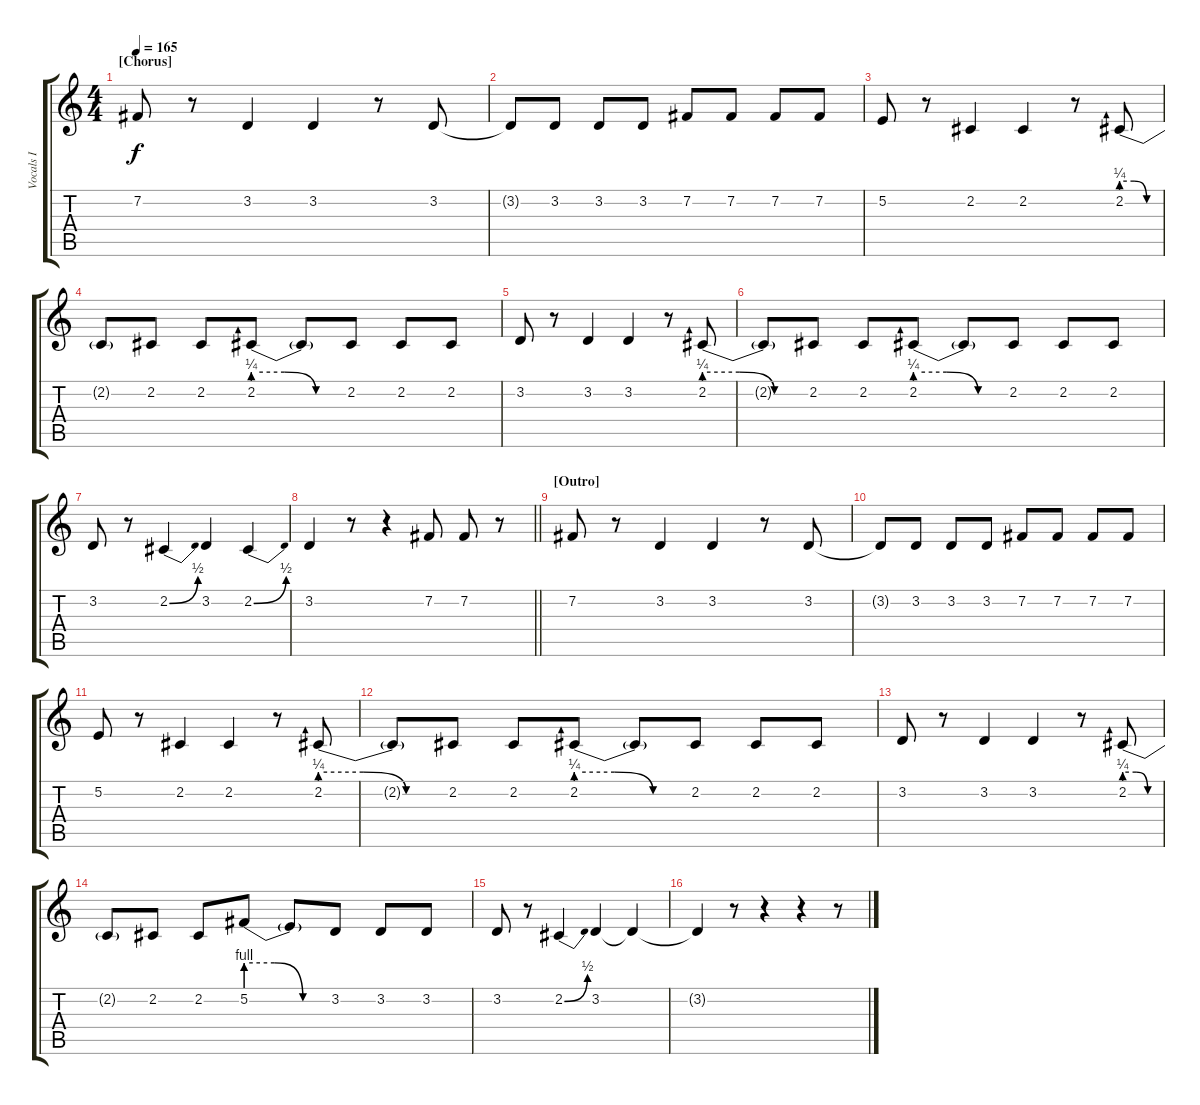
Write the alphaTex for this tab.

\track ("Vocals I" "Vocals I") {instrument lead1square}
\staff {score tabs}
\tuning (E4 B3 G3 D3 A2 E2) {hide}
\ts (4 4)
\section ("" "[Chorus]")
\tempo 165
\clef g2
\ks c
7.2.8{dy f} r.8 3.2.4 3.2.4 r.8 3.2.8 |
3.2{t}.8 3.2.8 3.2.8 3.2.8 7.2.8 7.2.8 7.2.8 7.2.8 |
5.2.8 r.8 2.2.4 2.2.4 r.8 2.2{be (custom 0 1 20 1 40 0 60 0)}.8 |
2.2{t}.8 2.2.8 2.2.8 2.2{be (custom 0 1 20 1 40 0 60 0)}.8 2.2{t}.8 2.2.8 2.2.8 2.2.8 |
3.2.8 r.8 3.2.4 3.2.4 r.8 2.2{be (custom 0 1 20 1 40 0 60 0)}.8 |
2.2{t}.8 2.2.8 2.2.8 2.2{be (custom 0 1 20 1 40 0 60 0)}.8 2.2{t}.8 2.2.8 2.2.8 2.2.8 |
3.2.8 r.8 2.2{be (bend 0 0 60 2)}.4 3.2.4 2.2{be (bend 0 0 60 2)}.4 |
\barLineRight lightlight
3.2.4 r.8 r.4 7.2.8 7.2.8 r.8 |
\section ("" "[Outro]")
7.2.8 r.8 3.2.4 3.2.4 r.8 3.2.8 |
3.2{t}.8 3.2.8 3.2.8 3.2.8 7.2.8 7.2.8 7.2.8 7.2.8 |
5.2.8 r.8 2.2.4 2.2.4 r.8 2.2{be (custom 0 1 20 1 40 0 60 0)}.8 |
2.2{t}.8 2.2.8 2.2.8 2.2{be (custom 0 1 20 1 40 0 60 0)}.8 2.2{t}.8 2.2.8 2.2.8 2.2.8 |
3.2.8 r.8 3.2.4 3.2.4 r.8 2.2{be (custom 0 1 20 1 40 0 60 0)}.8 |
2.2{t}.8 2.2.8 2.2.8 5.2{be (custom 0 4 20 4 40 0 60 0)}.8 5.2{t}.8 3.2.8 3.2.8 3.2.8 |
3.2.8 r.8 2.2{be (bend 0 0 60 2)}.4 3.2.4 3.2{t}.4 |
3.2{t}.4 r.8 r.4 r.4 r.8
